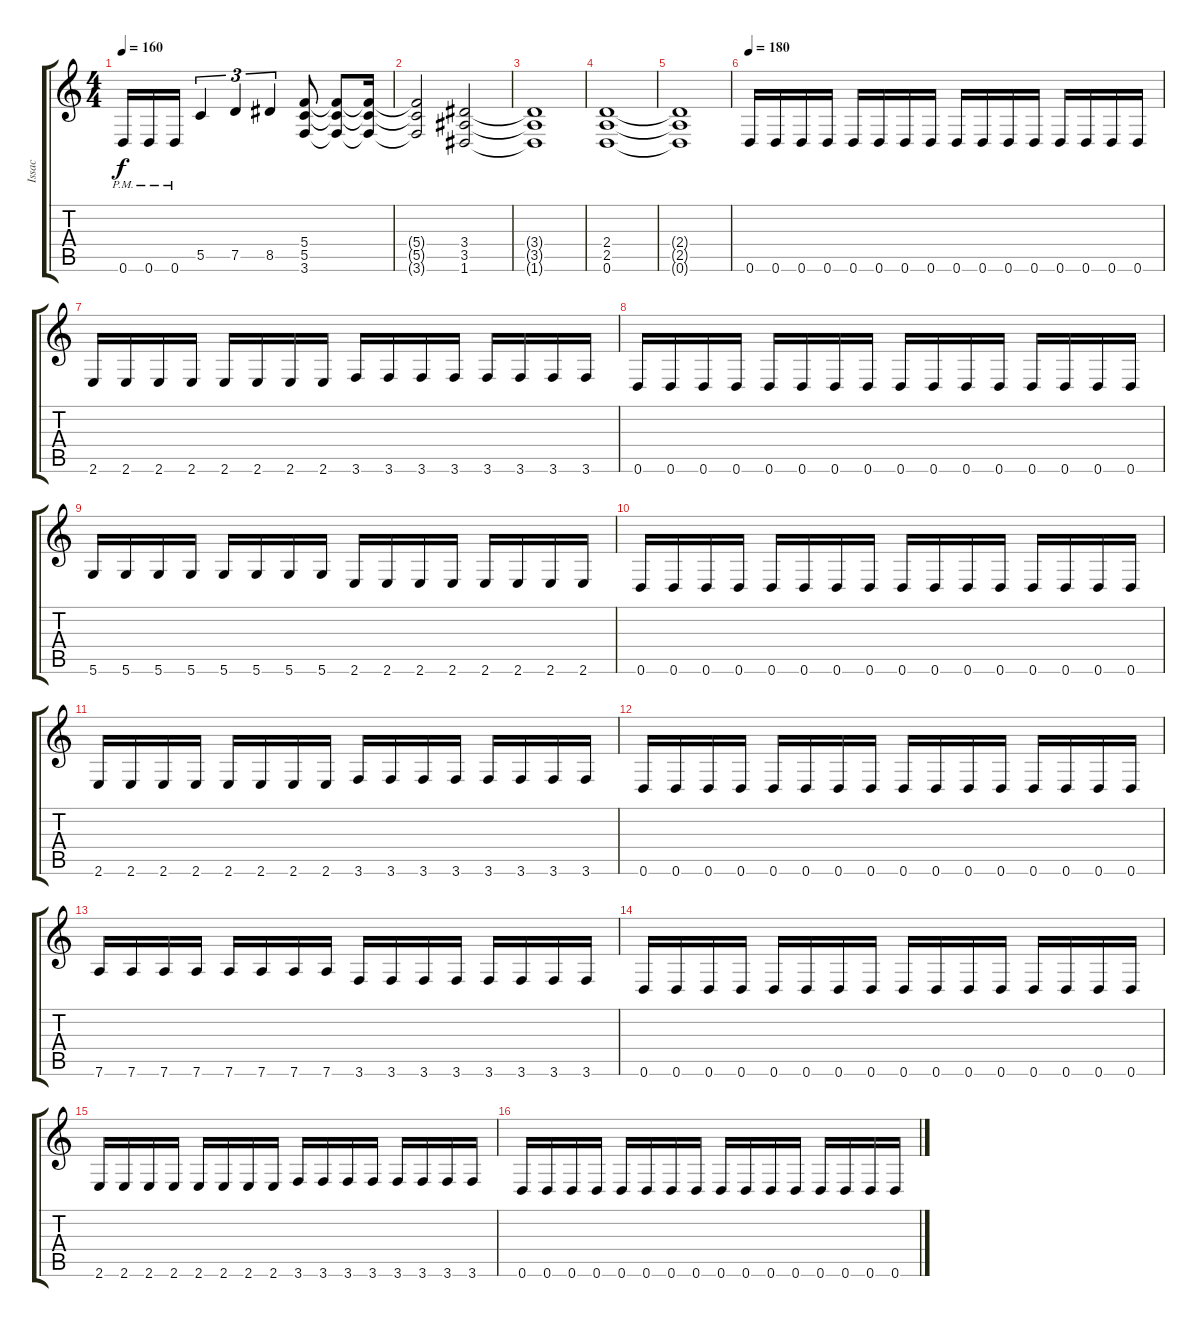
\track ("Issac" "Issac") {instrument distortionguitar}
\staff {score tabs}
\tuning (D4 A3 F3 C3 G2 D2) {hide}
\ts (4 4)
\tempo 160
\clef g2
\ks c
0.6{pm}.16{dy f} 0.6{pm}.16 0.6{pm}.16 5.5.4{tu (3 2)} 7.5.4{tu (3 2)} 8.5.4{tu (3 2)} (5.4 5.5 3.6).8 (5.4{t} 5.5{t} 3.6{t}).8 (5.4{t} 5.5{t} 3.6{t}).16 |
(5.4{t} 5.5{t} 3.6{t}).2 (3.4 3.5 1.6).2 |
(3.4{t} 3.5{t} 1.6{t}).1 |
(2.4 2.5 0.6).1 |
(2.4{t} 2.5{t} 0.6{t}).1 |
\tempo 180
0.6.16 0.6.16 0.6.16 0.6.16 0.6.16 0.6.16 0.6.16 0.6.16 0.6.16 0.6.16 0.6.16 0.6.16 0.6.16 0.6.16 0.6.16 0.6.16 |
2.6.16 2.6.16 2.6.16 2.6.16 2.6.16 2.6.16 2.6.16 2.6.16 3.6.16 3.6.16 3.6.16 3.6.16 3.6.16 3.6.16 3.6.16 3.6.16 |
0.6.16 0.6.16 0.6.16 0.6.16 0.6.16 0.6.16 0.6.16 0.6.16 0.6.16 0.6.16 0.6.16 0.6.16 0.6.16 0.6.16 0.6.16 0.6.16 |
5.6.16 5.6.16 5.6.16 5.6.16 5.6.16 5.6.16 5.6.16 5.6.16 2.6.16 2.6.16 2.6.16 2.6.16 2.6.16 2.6.16 2.6.16 2.6.16 |
0.6.16 0.6.16 0.6.16 0.6.16 0.6.16 0.6.16 0.6.16 0.6.16 0.6.16 0.6.16 0.6.16 0.6.16 0.6.16 0.6.16 0.6.16 0.6.16 |
2.6.16 2.6.16 2.6.16 2.6.16 2.6.16 2.6.16 2.6.16 2.6.16 3.6.16 3.6.16 3.6.16 3.6.16 3.6.16 3.6.16 3.6.16 3.6.16 |
0.6.16 0.6.16 0.6.16 0.6.16 0.6.16 0.6.16 0.6.16 0.6.16 0.6.16 0.6.16 0.6.16 0.6.16 0.6.16 0.6.16 0.6.16 0.6.16 |
7.6.16 7.6.16 7.6.16 7.6.16 7.6.16 7.6.16 7.6.16 7.6.16 3.6.16 3.6.16 3.6.16 3.6.16 3.6.16 3.6.16 3.6.16 3.6.16 |
0.6.16 0.6.16 0.6.16 0.6.16 0.6.16 0.6.16 0.6.16 0.6.16 0.6.16 0.6.16 0.6.16 0.6.16 0.6.16 0.6.16 0.6.16 0.6.16 |
2.6.16 2.6.16 2.6.16 2.6.16 2.6.16 2.6.16 2.6.16 2.6.16 3.6.16 3.6.16 3.6.16 3.6.16 3.6.16 3.6.16 3.6.16 3.6.16 |
0.6.16 0.6.16 0.6.16 0.6.16 0.6.16 0.6.16 0.6.16 0.6.16 0.6.16 0.6.16 0.6.16 0.6.16 0.6.16 0.6.16 0.6.16 0.6.16
